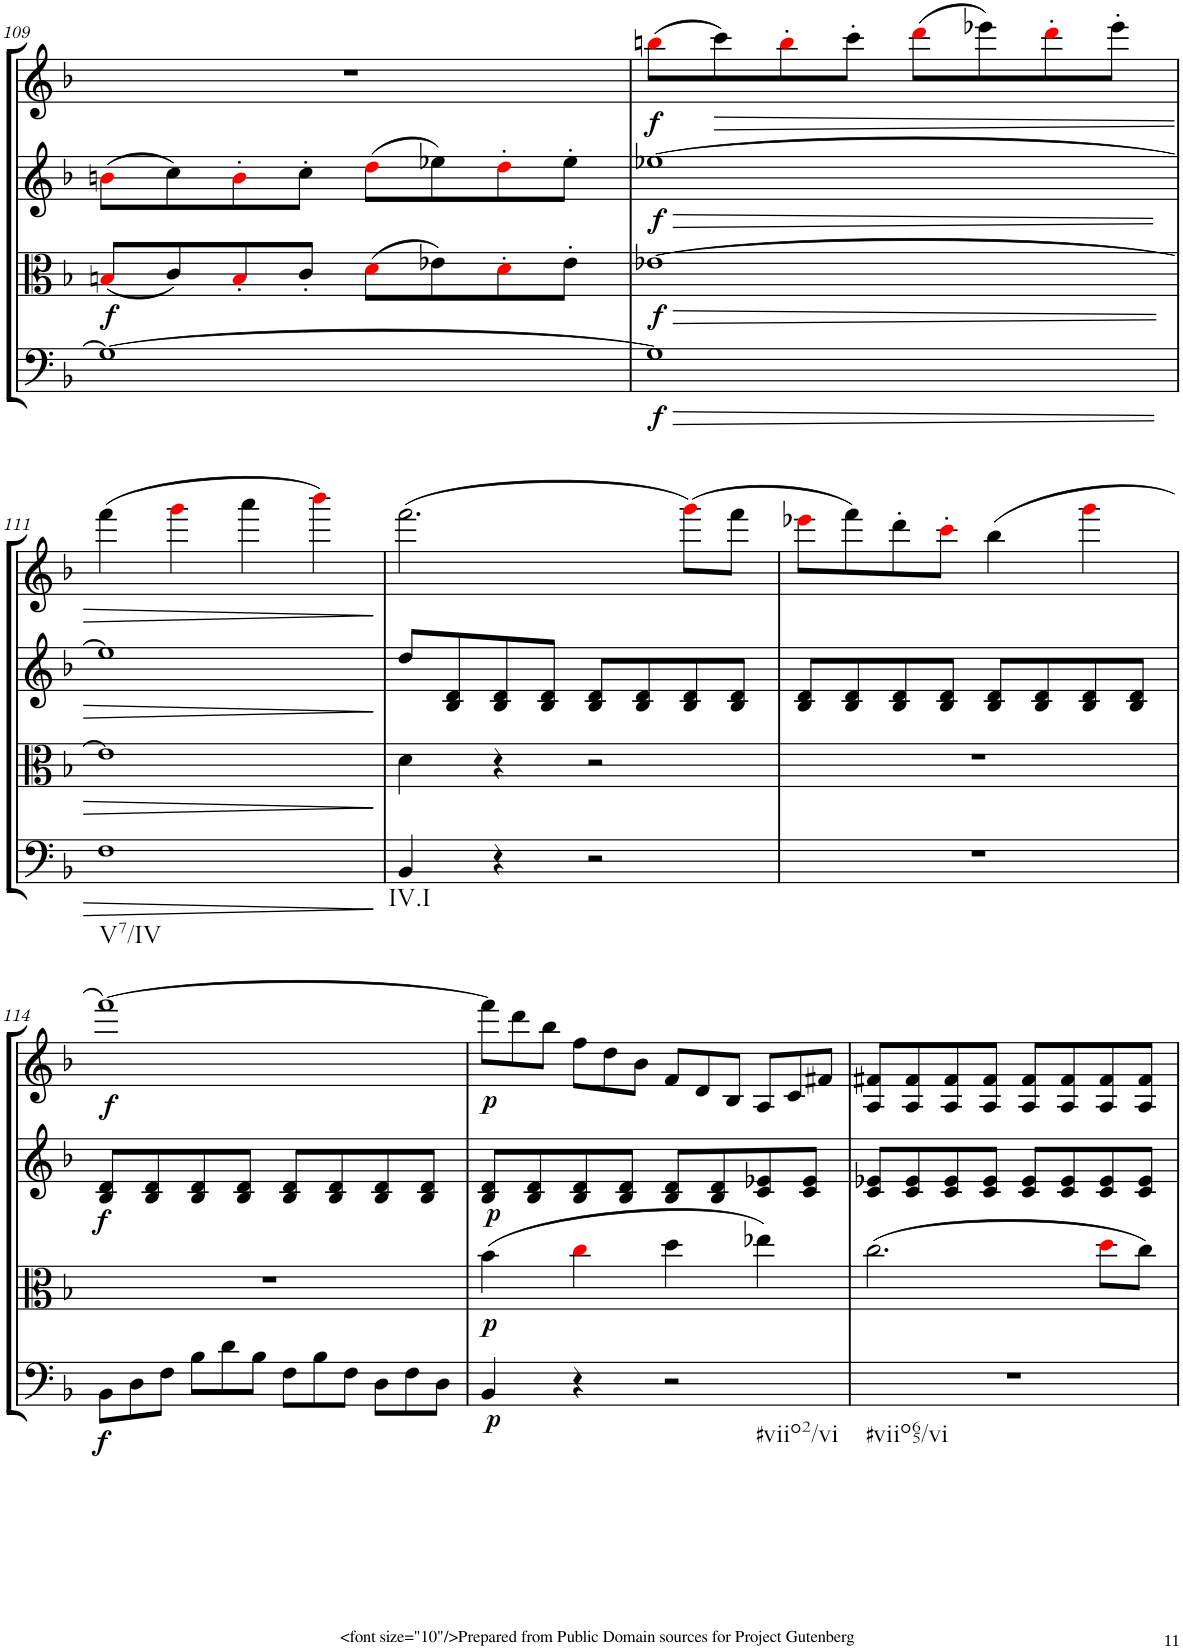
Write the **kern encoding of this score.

**kern	**dynam	**kern	**dynam	**kern	**dynam	**kern	**dynam
*part4	*part4	*part3	*part3	*part2	*part2	*part1	*part1
*staff4	*staff4	*staff3	*staff3	*staff2	*staff2	*staff1	*staff1
*I"Cello	*	*I"Viola	*	*I"2nd Violin	*	*I"1st Violin	*
*	*	*I'Vla	*	*I'Vln	*	*I'Vln	*
!!LO:PB:g=z
*clefF4	*	*clefC3	*	*clefG2	*	*clefG2	*
*k[b-]	*	*k[b-]	*	*k[b-]	*	*k[b-]	*
*M4/4	*	*M4/4	*	*M4/4	*	*M4/4	*
*met(c)	*	*met(c)	*	*met(c)	*	*met(c)	*
=109	=109	=109	=109	=109	=109	=109	=109
!	!	!	!LO:DY:b	!	!	!	!
1G-_	.	(8Bni/L	f	(8bni\L	.	1r	.
.	.	8c/)	.	8cc\)	.	.	.
.	.	8B'i/	.	8b'i\	.	.	.
.	.	8c'/J	.	8cc'\J	.	.	.
.	.	(8di\L	.	(8ddi\L	.	.	.
.	.	8e-X\)	.	8ee-X\)	.	.	.
.	.	8d'i\	.	8dd'i\	.	.	.
.	.	8e-'\J	.	8ee-'\J	.	.	.
=110	=110	=110	=110	=110	=110	=110	=110
!	!LO:HP:b	!	!LO:HP:b	!	!LO:HP:b	!	!
!	!LO:DY:n=1:b	!	!LO:DY:n=1:b	!	!LO:DY:n=1:b	!	!LO:DY:b
1G-]	> f	[1e-X	> f	[1ee-X	> f	(8bbni\L	f
!	!	!	!	!	!	!	!LO:HP:b
.	.	.	.	.	.	8ccc\)	>
.	.	.	.	.	.	8bb'i\	.
.	.	.	.	.	.	8ccc'\J	.
.	.	.	.	.	.	(8dddi\L	.
.	.	.	.	.	.	8eee-X\)	.
.	.	.	.	.	.	8ddd'i\	.
.	.	.	.	.	.	8eee-'\J	.
!!LO:LB:g=z
=111	=111	=111	=111	=111	=111	=111	=111
!LO:TX:b:t=V7/IV	!	!	!	!	!	!	!
1F	.	1e-]	.	1ee-]	.	(4fff\	.
.	.	.	.	.	.	4gggi\	.
.	.	.	.	.	.	4aaa\	.
.	.	.	.	.	.	4bbb-i\)	.
.	]	.	]	.	]	.	]
=112	=112	=112	=112	=112	=112	=112	=112
!LO:TX:b:t=IV.I	!	!	!	!	!	!	!
4BB-/	.	4d\	.	8dd/L	.	(2.fff\	.
.	.	.	.	8B-/ 8d/	.	.	.
4r	.	4r	.	8B-/ 8d/	.	.	.
.	.	.	.	8B-/ 8d/J	.	.	.
2r	.	2r	.	8B-/ 8d/L	.	.	.
.	.	.	.	8B-/ 8d/	.	.	.
.	.	.	.	8B-/ 8d/	.	(8gggi\L)	.
.	.	.	.	8B-/ 8d/J	.	8fff\J	.
=113	=113	=113	=113	=113	=113	=113	=113
1r	.	1r	.	8B-/ 8d/L	.	8eee-Xi\L	.
.	.	.	.	8B-/ 8d/	.	8fff\)	.
.	.	.	.	8B-/ 8d/	.	8ddd'\	.
.	.	.	.	8B-/ 8d/J	.	8ccc'i\J	.
.	.	.	.	8B-/ 8d/L	.	(4bb-\	.
.	.	.	.	8B-/ 8d/	.	.	.
.	.	.	.	8B-/ 8d/	.	4gggi\	.
.	.	.	.	8B-/ 8d/J	.	.	.
!!LO:LB:g=z
=114	=114	=114	=114	=114	=114	=114	=114
*Xtuplet	*	*	*	*	*	*	*
!	!LO:DY:b	!	!	!	!LO:DY:b	!	!LO:DY:b
12BB-\L	f	1r	.	8B-/ 8d/L	f	[1fff)	f
12D\	.	.	.	.	.	.	.
.	.	.	.	8B-/ 8d/	.	.	.
12F\J	.	.	.	.	.	.	.
12B-\L	.	.	.	8B-/ 8d/	.	.	.
12d\	.	.	.	.	.	.	.
.	.	.	.	8B-/ 8d/J	.	.	.
12B-\J	.	.	.	.	.	.	.
12F\L	.	.	.	8B-/ 8d/L	.	.	.
12B-\	.	.	.	.	.	.	.
.	.	.	.	8B-/ 8d/	.	.	.
12F\J	.	.	.	.	.	.	.
12D\L	.	.	.	8B-/ 8d/	.	.	.
12F\	.	.	.	.	.	.	.
.	.	.	.	8B-/ 8d/J	.	.	.
12D\J	.	.	.	.	.	.	.
=115	=115	=115	=115	=115	=115	=115	=115
*	*	*	*	*	*	*Xtuplet	*
!	!LO:DY:b	!	!LO:DY:b	!	!LO:DY:b	!	!LO:DY:b
4BB-/	p	(4b-\	p	8B-/ 8d/L	p	12fff\L]	p
.	.	.	.	.	.	12ddd\	.
.	.	.	.	8B-/ 8d/	.	.	.
.	.	.	.	.	.	12bb-\J	.
4r	.	4cci\	.	8B-/ 8d/	.	12ff\L	.
.	.	.	.	.	.	12dd\	.
.	.	.	.	8B-/ 8d/J	.	.	.
.	.	.	.	.	.	12b-\J	.
!LO:TX:b:t=#viio2/vi	!	!	!	!	!	!	!
2r	.	4dd\	.	8B-/ 8d/L	.	12f/L	.
.	.	.	.	.	.	12d/	.
.	.	.	.	8B-/ 8d/	.	.	.
.	.	.	.	.	.	12B-/J	.
.	.	4ee-X\)	.	8c/ 8e-X/	.	12A/L	.
.	.	.	.	.	.	12c/	.
.	.	.	.	8c/ 8e-/J	.	.	.
.	.	.	.	.	.	12f#X/J	.
=116	=116	=116	=116	=116	=116	=116	=116
!LO:TX:b:t=#viio65/vi	!	!	!	!	!	!	!
1r	.	(2.cc\	.	8c/ 8e-X/L	.	8A/ 8f#X/L	.
.	.	.	.	8c/ 8e-/	.	8A/ 8f#/	.
.	.	.	.	8c/ 8e-/	.	8A/ 8f#/	.
.	.	.	.	8c/ 8e-/J	.	8A/ 8f#/J	.
.	.	.	.	8c/ 8e-/L	.	8A/ 8f#/L	.
.	.	.	.	8c/ 8e-/	.	8A/ 8f#/	.
.	.	8ddi\L	.	8c/ 8e-/	.	8A/ 8f#/	.
.	.	8cc\J)	.	8c/ 8e-/J	.	8A/ 8f#/J	.
=	=	=	=	=	=	=	=
*-	*-	*-	*-	*-	*-	*-	*-
